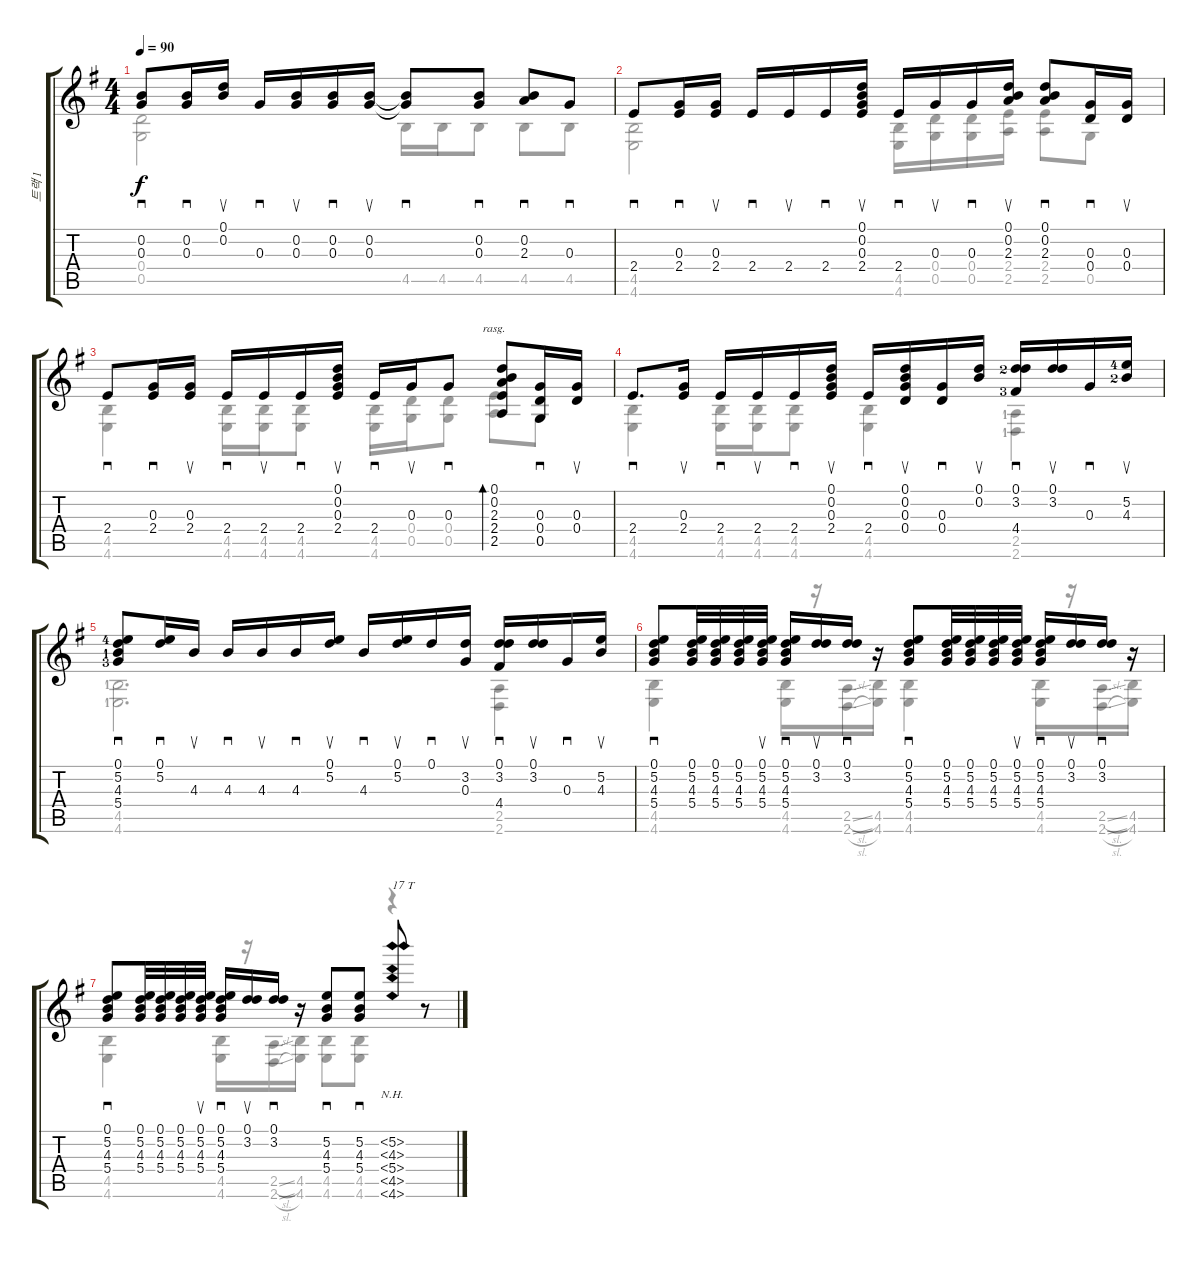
\track ("트랙 1" "트랙 1") {instrument acousticguitarsteel}
\staff {score tabs}
\tuning (D4 B3 G3 D3 G2 C2) {hide}
\voice
\ts (4 4)
\tempo 90
\clef g2
\ks g
(0.2 0.3).8{sd dy f} (0.2 0.3).16{sd} (0.1 0.2).16{su} 0.3.16{sd} (0.2 0.3).16{su} (0.2 0.3).16{sd} (0.2 0.3).16{su} (0.2{t} 0.3{t}).8{sd} (0.2 0.3).8{sd} (0.2 2.3).8{sd} 0.3.8{sd} |
2.4.8{sd} (0.3 2.4).16{sd} (0.3 2.4).16{su} 2.4.16{sd} 2.4.16{su} 2.4.16{sd} (0.1 0.2 0.3 2.4).16{su} 2.4.16{sd} 0.3.16{su} 0.3.16{sd} (0.1 0.2 2.3).16{su} (0.1 0.2 2.3).8{sd} (0.3 0.4).16{sd} (0.3 0.4).16{su} |
2.4.8{sd} (0.3 2.4).16{sd} (0.3 2.4).16{su} 2.4.16{sd} 2.4.16{su} 2.4.16{sd} (0.1 0.2 0.3 2.4).16{su} 2.4.16{sd} 0.3.16{su} 0.3.8{sd} (0.1 0.2 2.3 2.4 2.5).8{bd 240 rasg ii} (0.3 0.4 0.5).16{sd} (0.3 0.4).16{su} |
2.4.8{d sd} (0.3 2.4).16{su} 2.4.16{sd} 2.4.16{su} 2.4.16{sd} (0.1 0.2 0.3 2.4).16{su} 2.4.16{sd} (0.1 0.2 0.3 0.4).16{su} (0.3 0.4).16{sd} (0.1 0.2).16{su} (0.1 3.2{lf 3} 4.4{lf 4}).16{sd} (0.1 3.2).16{su} 0.3.16{sd} (5.2{lf 5} 4.3{lf 3}).16{su} |
(0.1 5.2{lf 5} 4.3{lf 2} 5.4{lf 4}).8{sd} (0.1 5.2).16{sd} 4.3.16{su} 4.3.16{sd} 4.3.16{su} 4.3.16{sd} (0.1 5.2).16{su} 4.3.16{sd} (0.1 5.2).16{su} 0.1.16{sd} (3.2 0.3).16{su} (0.1 3.2 4.4).16{sd} (0.1 3.2).16{su} 0.3.16{sd} (5.2 4.3).16{su} |
(0.1 5.2 4.3 5.4).8{sd} (0.1 5.2 4.3 5.4).32 (0.1 5.2 4.3 5.4).32 (0.1 5.2 4.3 5.4).32 (0.1 5.2 4.3 5.4).32{su} (0.1 5.2 4.3 5.4).16{sd} (0.1 3.2).16{su} (0.1 3.2).16{sd} r.16 (0.1 5.2 4.3 5.4).8{sd} (0.1 5.2 4.3 5.4).32 (0.1 5.2 4.3 5.4).32 (0.1 5.2 4.3 5.4).32 (0.1 5.2 4.3 5.4).32{su} (0.1 5.2 4.3 5.4).16{sd} (0.1 3.2).16{su} (0.1 3.2).16{sd} r.16 |
(0.1 5.2 4.3 5.4).8{sd} (0.1 5.2 4.3 5.4).32 (0.1 5.2 4.3 5.4).32 (0.1 5.2 4.3 5.4).32 (0.1 5.2 4.3 5.4).32{su} (0.1 5.2 4.3 5.4).16{sd} (0.1 3.2).16{su} (0.1 3.2).16{sd} r.16 (5.2 4.3 5.4).8{sd} (5.2 4.3 5.4).8{sd} (5.2{nh} 4.3{nh} 5.4{nh} 4.5{nh} 4.6{nh}).8{txt "17 T"} r.8
\voice
\clef g2
\ottava regular
\simile none
\ks g
(0.4 0.5).2{dy f} 4.5.16 4.5.16 4.5.8 4.5.8 4.5.8 |
(4.5 4.6).2 (4.5 4.6).16 (0.4 0.5).16 (0.4 0.5).16 (2.4 2.5).16 (2.4 2.5).8 0.5.8 |
(4.5 4.6).4 (4.5 4.6).16 (4.5 4.6).16 (4.5 4.6).8 (4.5 4.6).16 (0.4 0.5).16 (0.4 0.5).8 (2.4 2.5).8 0.5.8 |
(4.5 4.6).4 (4.5 4.6).16 (4.5 4.6).16 (4.5 4.6).8 (4.5 4.6).4 (2.5{lf 2} 2.6{lf 2}).4 |
(4.5{lf 2} 4.6{lf 2}).2{d} (2.5 2.6).4 |
(4.5 4.6).4 (4.5 4.6).16 r.16 (2.5{sl} 2.6{sl}).16 (4.5 4.6).16 (4.5 4.6).4 (4.5 4.6).16 r.16 (2.5{sl} 2.6{sl}).16 (4.5 4.6).16 |
(4.5 4.6).4 (4.5 4.6).16 r.16 (2.5{sl} 2.6{sl}).16 (4.5 4.6).16 (4.5 4.6).8 (4.5 4.6).8 r.4
